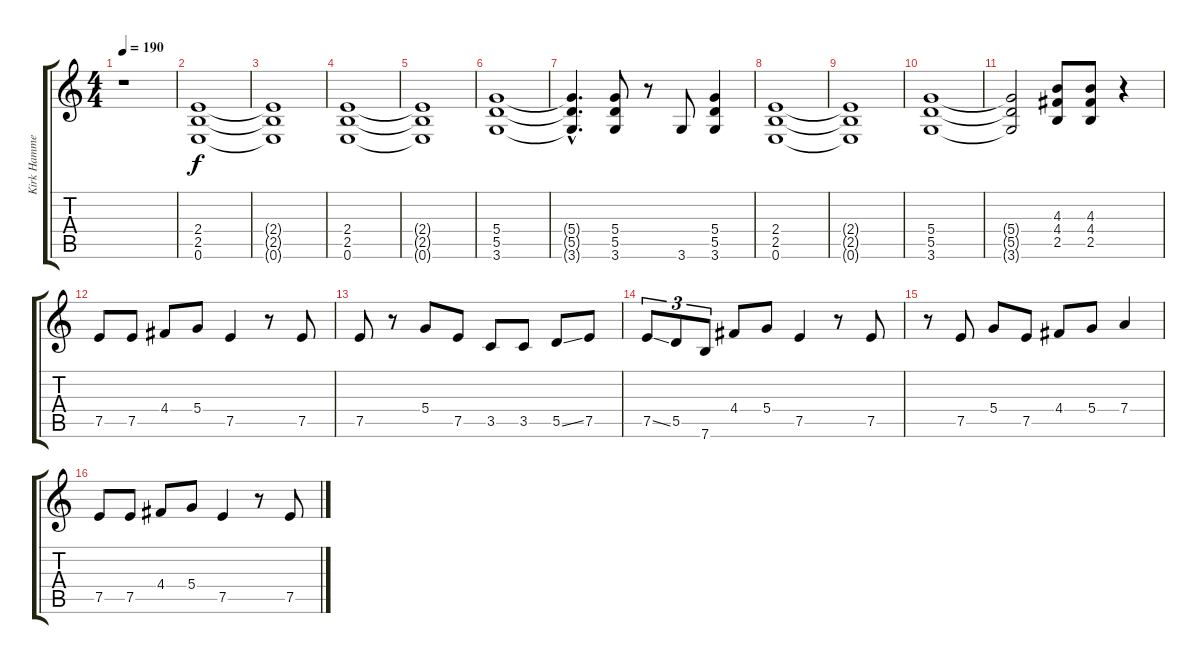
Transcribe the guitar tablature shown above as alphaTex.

\track ("Kirk Hammett" "Kirk Hamme") {instrument overdrivenguitar}
\staff {score tabs}
\tuning (E4 B3 G3 D3 A2 E2) {hide}
\ts (4 4)
\tempo 190
\clef g2
\ks c
r.1{dy f} |
(2.4 2.5 0.6).1 |
(2.4{t} 2.5{t} 0.6{t}).1 |
(2.4 2.5 0.6).1 |
(2.4{t} 2.5{t} 0.6{t}).1 |
(5.4 5.5 3.6).1 |
(5.4{hac t} 5.5{hac t} 3.6{hac t}).4{d} (5.4 5.5 3.6).8 r.8 3.6.8 (5.4 5.5 3.6).4 |
(2.4 2.5 0.6).1 |
(2.4{t} 2.5{t} 0.6{t}).1 |
(5.4 5.5 3.6).1 |
(5.4{t} 5.5{t} 3.6{t}).2 (4.3 4.4 2.5).8 (4.3 4.4 2.5).8 r.4 |
7.5.8 7.5.8 4.4.8 5.4.8 7.5.4 r.8 7.5.8 |
7.5.8 r.8 5.4.8 7.5.8 3.5.8 3.5.8 5.5{ss}.8 7.5.8 |
7.5{ss}.8{tu (3 2)} 5.5.8{tu (3 2)} 7.6.8{tu (3 2)} 4.4.8 5.4.8 7.5.4 r.8 7.5.8 |
r.8 7.5.8 5.4.8 7.5.8 4.4.8 5.4.8 7.4.4 |
7.5.8 7.5.8 4.4.8 5.4.8 7.5.4 r.8 7.5.8
